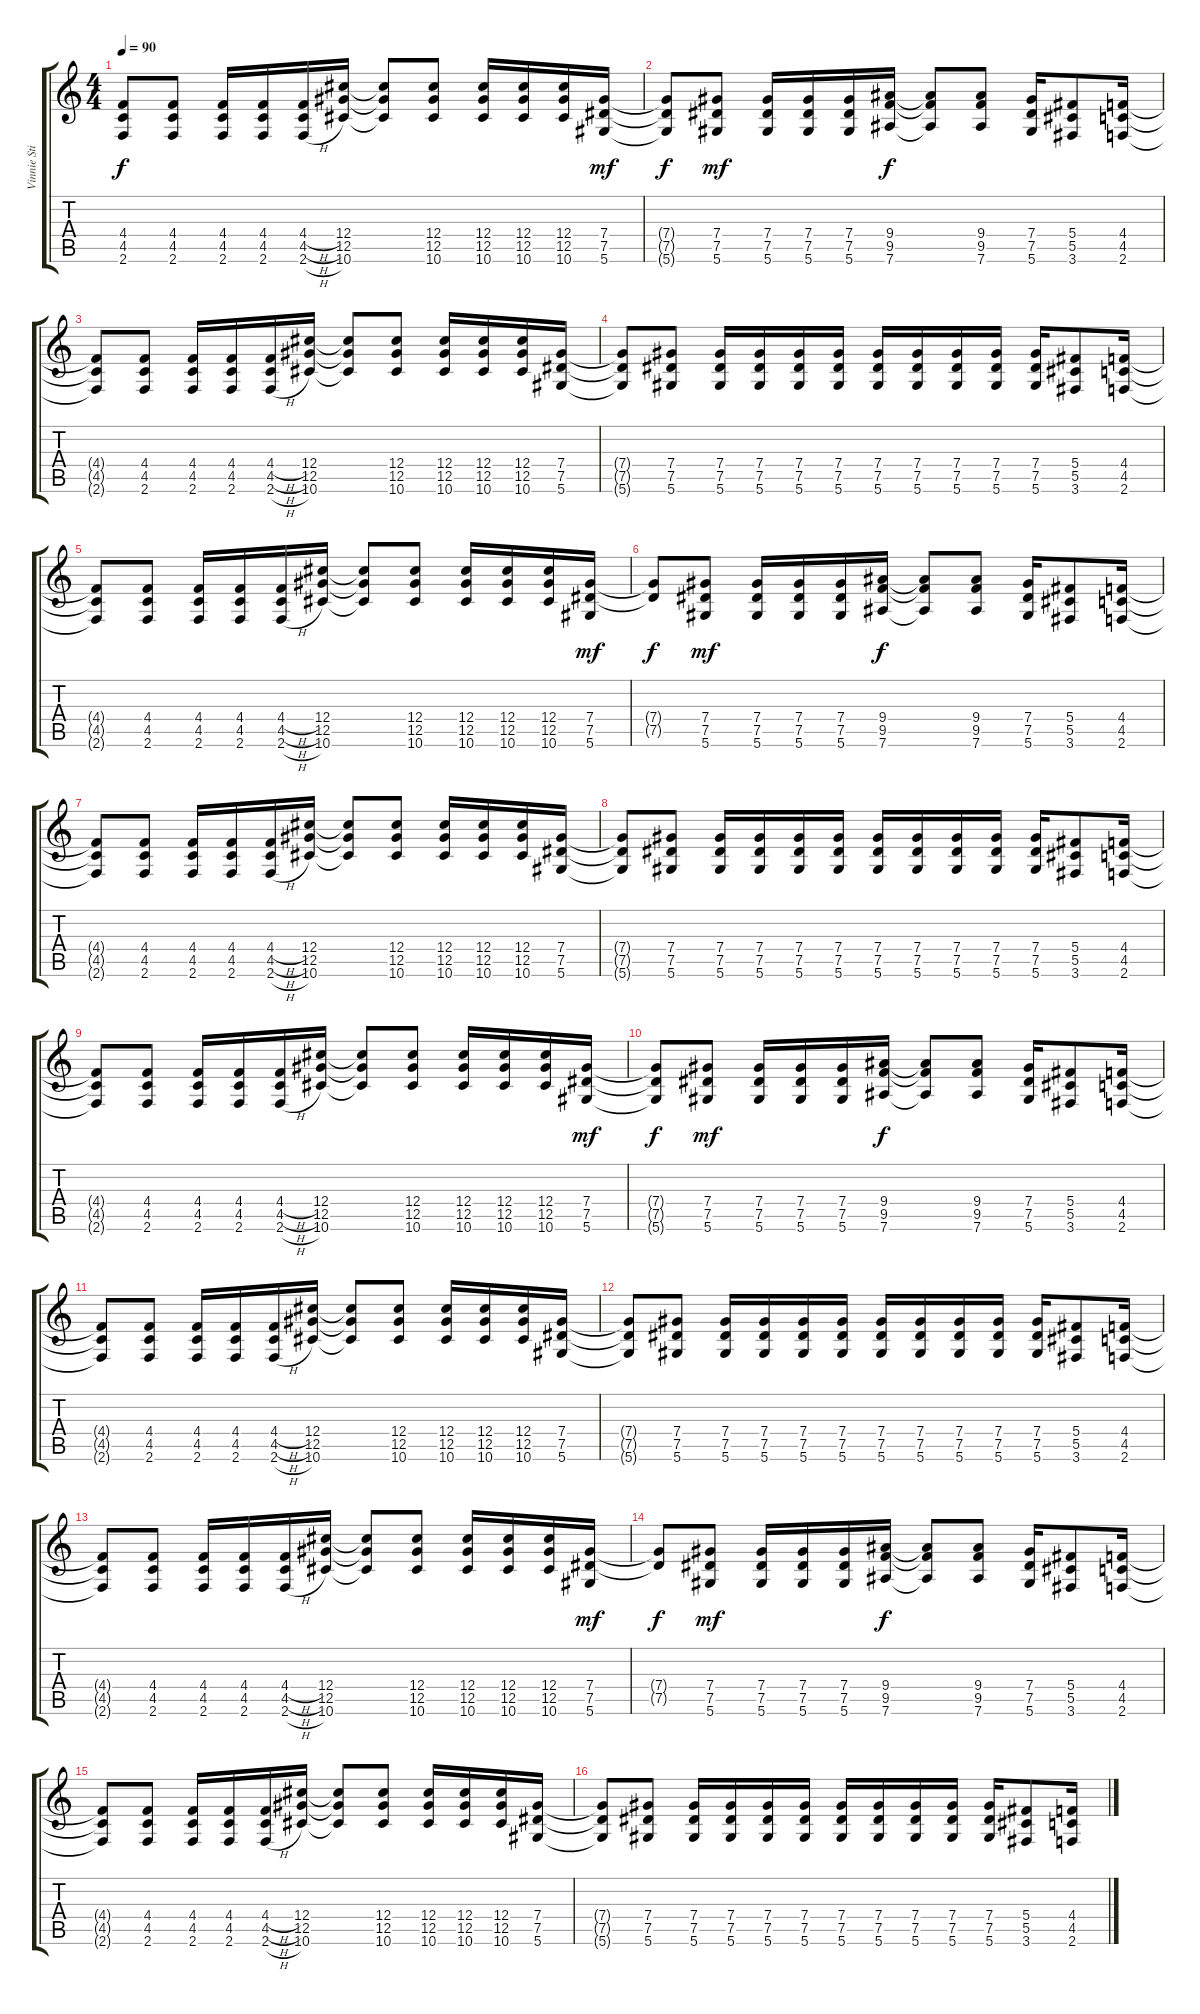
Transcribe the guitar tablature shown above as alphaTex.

\track ("Vinnie Stigma" "Vinnie Sti") {instrument distortionguitar}
\staff {score tabs}
\tuning (Eb4 Bb3 Gb3 Db3 Ab2 Eb2) {hide}
\ts (4 4)
\tempo 90
\clef g2
\ks c
(4.4{t} 4.5{t} 2.6{t}).8{dy f} (4.4 4.5 2.6).8 (4.4 4.5 2.6).16 (4.4 4.5 2.6).16 (4.4{h} 4.5{h} 2.6{h}).16 (12.4 12.5 10.6).16 (12.4{t} 12.5{t} 10.6{t}).8 (12.4 12.5 10.6).8 (12.4 12.5 10.6).16 (12.4 12.5 10.6).16 (12.4 12.5 10.6).16 (7.4 7.5 5.6).16{dy mf} |
(7.4{t} 7.5{t} 5.6{t}).8{dy f} (7.4 7.5 5.6).8{dy mf} (7.4 7.5 5.6).16 (7.4 7.5 5.6).16 (7.4 7.5 5.6).16 (9.4 9.5 7.6).16{dy f} (9.4{t} 9.5{t} 7.6{t}).8 (9.4 9.5 7.6).8 (7.4 7.5 5.6).16 (5.4 5.5 3.6).8 (4.4 4.5 2.6).16 |
(4.4{t} 4.5{t} 2.6{t}).8 (4.4 4.5 2.6).8 (4.4 4.5 2.6).16 (4.4 4.5 2.6).16 (4.4{h} 4.5{h} 2.6{h}).16 (12.4 12.5 10.6).16 (12.4{t} 12.5{t} 10.6{t}).8 (12.4 12.5 10.6).8 (12.4 12.5 10.6).16 (12.4 12.5 10.6).16 (12.4 12.5 10.6).16 (7.4 7.5 5.6).16 |
(7.4{t} 7.5{t} 5.6{t}).8 (7.4 7.5 5.6).8 (7.4 7.5 5.6).16 (7.4 7.5 5.6).16 (7.4 7.5 5.6).16 (7.4 7.5 5.6).16 (7.4 7.5 5.6).16 (7.4 7.5 5.6).16 (7.4 7.5 5.6).16 (7.4 7.5 5.6).16 (7.4 7.5 5.6).16 (5.4 5.5 3.6).8 (4.4 4.5 2.6).16 |
(4.4{t} 4.5{t} 2.6{t}).8 (4.4 4.5 2.6).8 (4.4 4.5 2.6).16 (4.4 4.5 2.6).16 (4.4{h} 4.5{h} 2.6{h}).16 (12.4 12.5 10.6).16 (12.4{t} 12.5{t} 10.6{t}).8 (12.4 12.5 10.6).8 (12.4 12.5 10.6).16 (12.4 12.5 10.6).16 (12.4 12.5 10.6).16 (7.4 7.5 5.6).16{dy mf} |
(7.4{t} 7.5{t}).8{dy f} (7.4 7.5 5.6).8{dy mf} (7.4 7.5 5.6).16 (7.4 7.5 5.6).16 (7.4 7.5 5.6).16 (9.4 9.5 7.6).16{dy f} (9.4{t} 9.5{t} 7.6{t}).8 (9.4 9.5 7.6).8 (7.4 7.5 5.6).16 (5.4 5.5 3.6).8 (4.4 4.5 2.6).16 |
(4.4{t} 4.5{t} 2.6{t}).8 (4.4 4.5 2.6).8 (4.4 4.5 2.6).16 (4.4 4.5 2.6).16 (4.4{h} 4.5{h} 2.6{h}).16 (12.4 12.5 10.6).16 (12.4{t} 12.5{t} 10.6{t}).8 (12.4 12.5 10.6).8 (12.4 12.5 10.6).16 (12.4 12.5 10.6).16 (12.4 12.5 10.6).16 (7.4 7.5 5.6).16 |
(7.4{t} 7.5{t} 5.6{t}).8 (7.4 7.5 5.6).8 (7.4 7.5 5.6).16 (7.4 7.5 5.6).16 (7.4 7.5 5.6).16 (7.4 7.5 5.6).16 (7.4 7.5 5.6).16 (7.4 7.5 5.6).16 (7.4 7.5 5.6).16 (7.4 7.5 5.6).16 (7.4 7.5 5.6).16 (5.4 5.5 3.6).8 (4.4 4.5 2.6).16 |
(4.4{t} 4.5{t} 2.6{t}).8 (4.4 4.5 2.6).8 (4.4 4.5 2.6).16 (4.4 4.5 2.6).16 (4.4{h} 4.5{h} 2.6{h}).16 (12.4 12.5 10.6).16 (12.4{t} 12.5{t} 10.6{t}).8 (12.4 12.5 10.6).8 (12.4 12.5 10.6).16 (12.4 12.5 10.6).16 (12.4 12.5 10.6).16 (7.4 7.5 5.6).16{dy mf} |
(7.4{t} 7.5{t} 5.6{t}).8{dy f} (7.4 7.5 5.6).8{dy mf} (7.4 7.5 5.6).16 (7.4 7.5 5.6).16 (7.4 7.5 5.6).16 (9.4 9.5 7.6).16{dy f} (9.4{t} 9.5{t} 7.6{t}).8 (9.4 9.5 7.6).8 (7.4 7.5 5.6).16 (5.4 5.5 3.6).8 (4.4 4.5 2.6).16 |
(4.4{t} 4.5{t} 2.6{t}).8 (4.4 4.5 2.6).8 (4.4 4.5 2.6).16 (4.4 4.5 2.6).16 (4.4{h} 4.5{h} 2.6{h}).16 (12.4 12.5 10.6).16 (12.4{t} 12.5{t} 10.6{t}).8 (12.4 12.5 10.6).8 (12.4 12.5 10.6).16 (12.4 12.5 10.6).16 (12.4 12.5 10.6).16 (7.4 7.5 5.6).16 |
(7.4{t} 7.5{t} 5.6{t}).8 (7.4 7.5 5.6).8 (7.4 7.5 5.6).16 (7.4 7.5 5.6).16 (7.4 7.5 5.6).16 (7.4 7.5 5.6).16 (7.4 7.5 5.6).16 (7.4 7.5 5.6).16 (7.4 7.5 5.6).16 (7.4 7.5 5.6).16 (7.4 7.5 5.6).16 (5.4 5.5 3.6).8 (4.4 4.5 2.6).16 |
(4.4{t} 4.5{t} 2.6{t}).8 (4.4 4.5 2.6).8 (4.4 4.5 2.6).16 (4.4 4.5 2.6).16 (4.4{h} 4.5{h} 2.6{h}).16 (12.4 12.5 10.6).16 (12.4{t} 12.5{t} 10.6{t}).8 (12.4 12.5 10.6).8 (12.4 12.5 10.6).16 (12.4 12.5 10.6).16 (12.4 12.5 10.6).16 (7.4 7.5 5.6).16{dy mf} |
(7.4{t} 7.5{t}).8{dy f} (7.4 7.5 5.6).8{dy mf} (7.4 7.5 5.6).16 (7.4 7.5 5.6).16 (7.4 7.5 5.6).16 (9.4 9.5 7.6).16{dy f} (9.4{t} 9.5{t} 7.6{t}).8 (9.4 9.5 7.6).8 (7.4 7.5 5.6).16 (5.4 5.5 3.6).8 (4.4 4.5 2.6).16 |
(4.4{t} 4.5{t} 2.6{t}).8 (4.4 4.5 2.6).8 (4.4 4.5 2.6).16 (4.4 4.5 2.6).16 (4.4{h} 4.5{h} 2.6{h}).16 (12.4 12.5 10.6).16 (12.4{t} 12.5{t} 10.6{t}).8 (12.4 12.5 10.6).8 (12.4 12.5 10.6).16 (12.4 12.5 10.6).16 (12.4 12.5 10.6).16 (7.4 7.5 5.6).16 |
(7.4{t} 7.5{t} 5.6{t}).8 (7.4 7.5 5.6).8 (7.4 7.5 5.6).16 (7.4 7.5 5.6).16 (7.4 7.5 5.6).16 (7.4 7.5 5.6).16 (7.4 7.5 5.6).16 (7.4 7.5 5.6).16 (7.4 7.5 5.6).16 (7.4 7.5 5.6).16 (7.4 7.5 5.6).16 (5.4 5.5 3.6).8 (4.4 4.5 2.6).16
